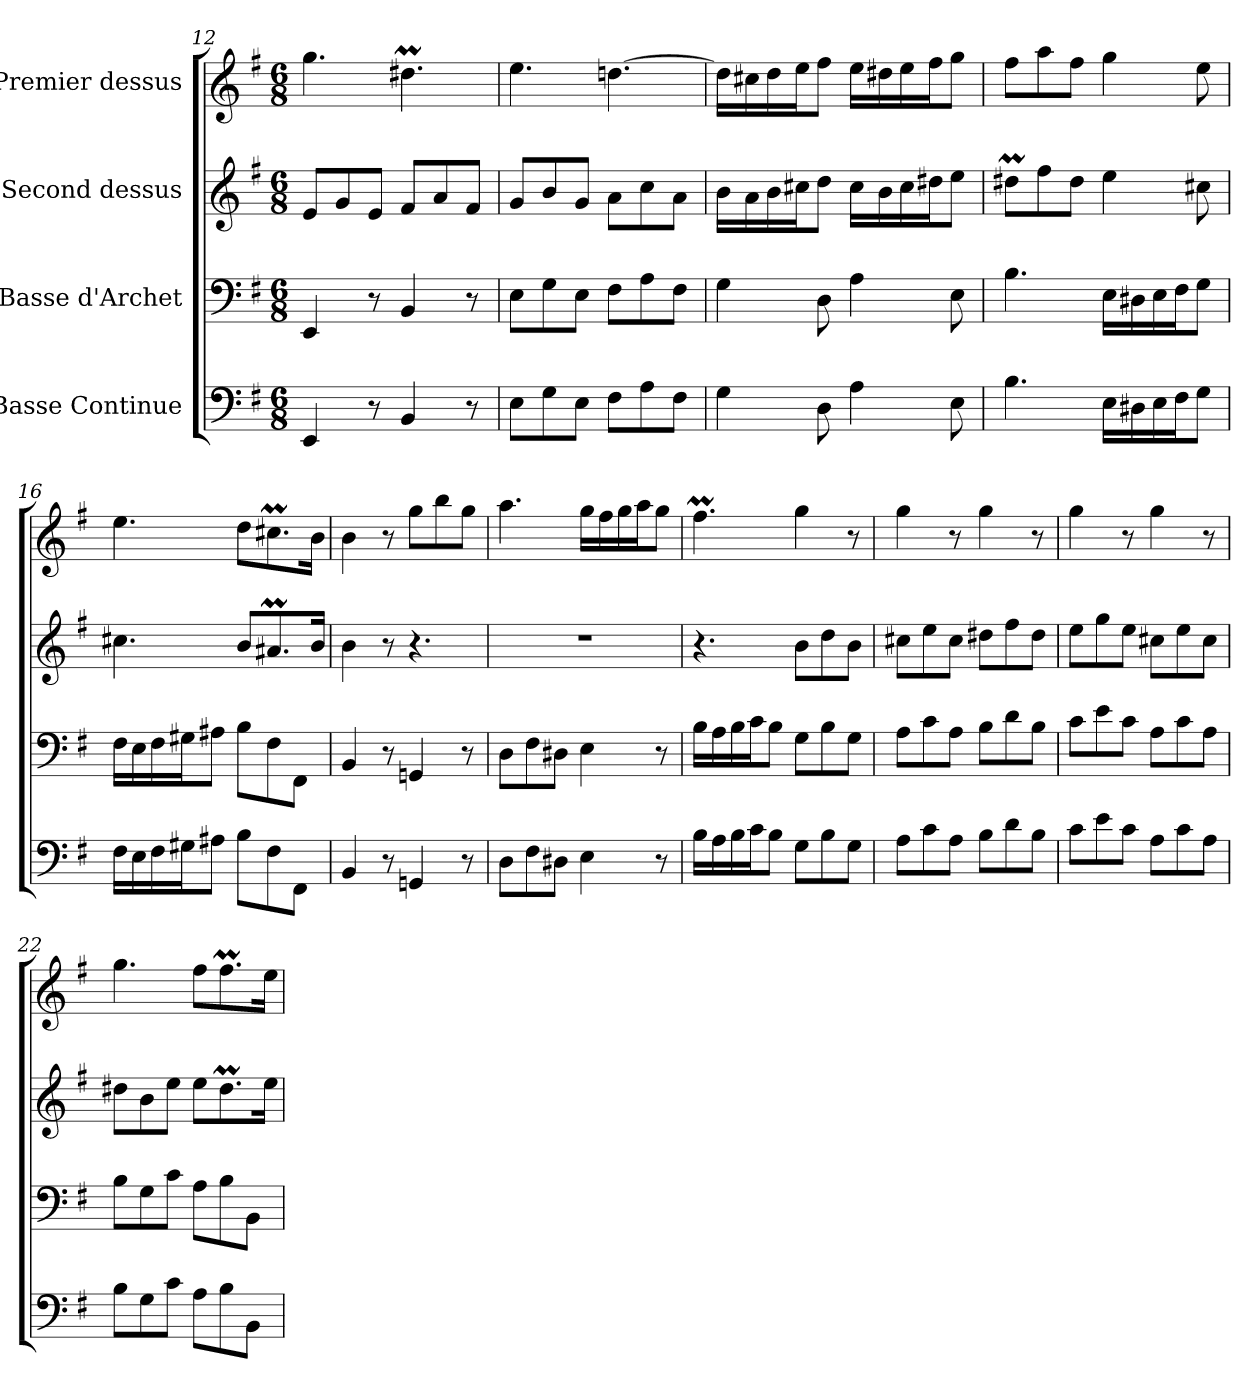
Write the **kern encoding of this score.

**kern	**kern	**kern	**kern
*part4	*part3	*part2	*part1
*staff4	*staff3	*staff2	*staff1
*I"Basse Continue	*I"Basse d'Archet	*I"Second dessus	*I"Premier dessus
!!LO:LB:g=z
*clefF4	*clefF4	*clefG2	*clefG2
*k[f#]	*k[f#]	*k[f#]	*k[f#]
*G:	*G:	*G:	*G:
*M6/8	*M6/8	*M6/8	*M6/8
=12	=12	=12	=12
4EE/	4EE/	8e/L	4.gg\
.	.	8g/	.
8r	8r	8e/J	.
4BB/	4BB/	8f#/L	4.dd#Xm\
.	.	8a/	.
8r	8r	8f#/J	.
=13	=13	=13	=13
8E\L	8E\L	8g/L	4.ee\
8G\	8G\	8b/	.
8E\J	8E\J	8g/J	.
8F#\L	8F#\L	8a\L	[4.ddn\
8A\	8A\	8cc\	.
8F#\J	8F#\J	8a\J	.
=14	=14	=14	=14
4G\	4G\	16b\LL	16dd\LL]
.	.	16a\	16cc#X\
.	.	16b\	16dd\
.	.	16cc#X\J	16ee\J
8D\	8D\	8dd\J	8ff#\J
4A\	4A\	16cc#\LL	16ee\LL
.	.	16b\	16dd#X\
.	.	16cc#\	16ee\
.	.	16dd#X\J	16ff#\J
8E\	8E\	8ee\J	8gg\J
=15	=15	=15	=15
4.B\	4.B\	8dd#Xm\L	8ff#\L
.	.	8ff#\	8aa\
.	.	8dd#\J	8ff#\J
16E\LL	16E\LL	4ee\	4gg\
16D#X\	16D#X\	.	.
16E\	16E\	.	.
16F#\J	16F#\J	.	.
8G\J	8G\J	8cc#X\	8ee\
!!LO:PB:g=z
=16	=16	=16	=16
16F#\LL	16F#\LL	4.cc#X\	4.ee\
16E\	16E\	.	.
16F#\	16F#\	.	.
16G#X\J	16G#X\J	.	.
8A#X\J	8A#X\J	.	.
8B\L	8B\L	8b/L	8dd\L
8F#\	8F#\	8.a#Xm/	8.cc#Xm\
8FF#\J	8FF#\J	.	.
.	.	16b/Jk	16b\Jk
=17	=17	=17	=17
4BB/	4BB/	4b\	4b\
8r	8r	8r	8r
4GGn/	4GGn/	4.r	8gg\L
.	.	.	8bb\
8r	8r	.	8gg\J
=18	=18	=18	=18
8D\L	8D\L	2.r	4.aa\
8F#\	8F#\	.	.
8D#X\J	8D#X\J	.	.
4E\	4E\	.	16gg\LL
.	.	.	16ff#\
.	.	.	16gg\
.	.	.	16aa\J
8r	8r	.	8gg\J
=19	=19	=19	=19
16B\LL	16B\LL	4.r	4.ff#m\
16A\	16A\	.	.
16B\	16B\	.	.
16c\J	16c\J	.	.
8B\J	8B\J	.	.
8G\L	8G\L	8b\L	4gg\
8B\	8B\	8dd\	.
8G\J	8G\J	8b\J	8r
!!LO:LB:g=z
=20	=20	=20	=20
8A\L	8A\L	8cc#X\L	4gg\
8c\	8c\	8ee\	.
8A\J	8A\J	8cc#\J	8r
8B\L	8B\L	8dd#X\L	4gg\
8d\	8d\	8ff#\	.
8B\J	8B\J	8dd#\J	8r
=21	=21	=21	=21
8c\L	8c\L	8ee\L	4gg\
8e\	8e\	8gg\	.
8c\J	8c\J	8ee\J	8r
8A\L	8A\L	8cc#X\L	4gg\
8c\	8c\	8ee\	.
8A\J	8A\J	8cc#\J	8r
=22	=22	=22	=22
8B\L	8B\L	8dd#X\L	4.gg\
8G\	8G\	8b\	.
8c\J	8c\J	8ee\J	.
8A\L	8A\L	8ee\L	8ff#\L
8B\	8B\	8.dd#m\	8.ff#m\
8BB\J	8BB\J	.	.
.	.	16ee\Jk	16ee\Jk
=	=	=	=
*-	*-	*-	*-
